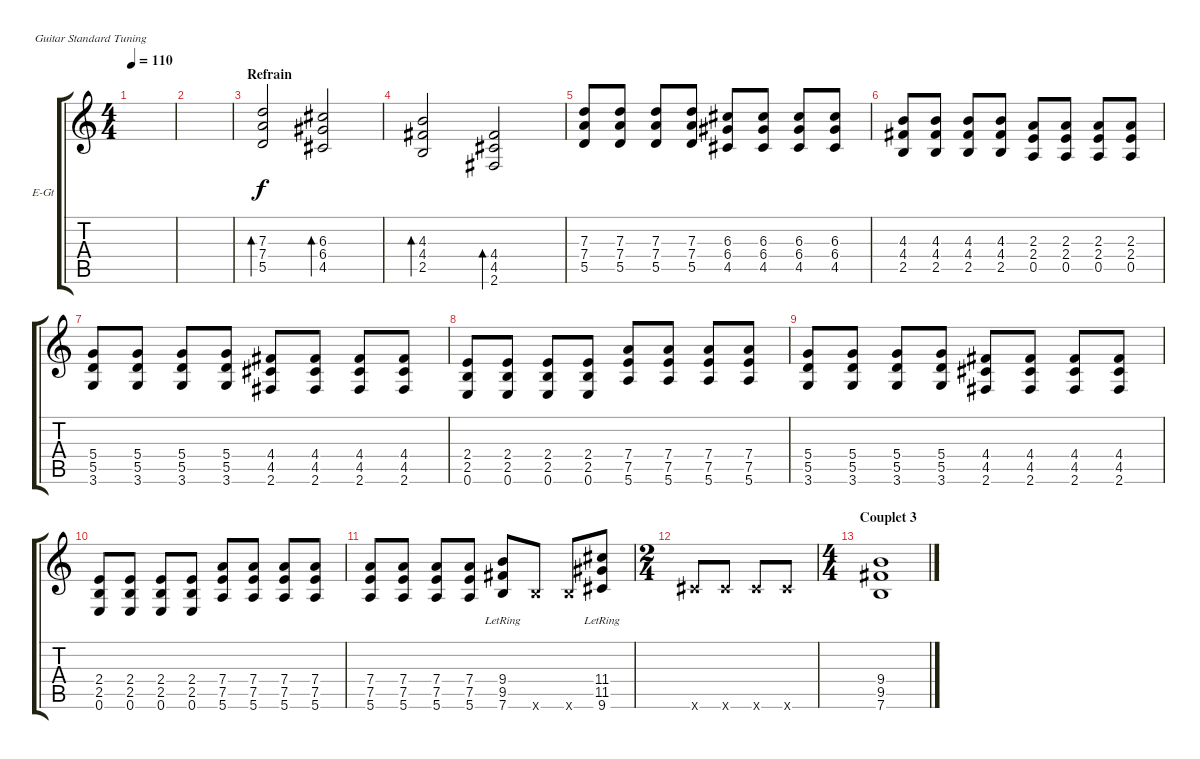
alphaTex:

\defaultSystemsLayout 4
\bracketExtendMode groupsimilarinstruments
\firstSystemTrackNameOrientation horizontal
\otherSystemsTrackNameOrientation horizontal
\track ("Guitare" "E-Gt") {instrument electricguitarclean}
\staff {score tabs}
\tuning (E4 B3 G3 D3 A2 E2)
\ts (4 4)
\tempo 110
\clef g2
\ks c
|
|
\section ("" "Refrain")
(7.3 7.4 5.5).2{bd 36} (4.5 6.4 6.3).2{bd 79} |
(2.5 4.4 4.3).2{bd 61} (4.5 4.4 2.6).2{bd 82} |
(7.3 7.4 5.5).8 (5.5 7.4 7.3).8 (7.3 7.4 5.5).8 (5.5 7.4 7.3).8 (6.3 6.4 4.5).8 (6.4 6.3 4.5).8 (6.4 6.3 4.5).8 (6.4 6.3 4.5).8 |
(4.3 4.4 2.5).8 (2.5 4.4 4.3).8 (4.3 4.4 2.5).8 (2.5 4.4 4.3).8 (2.3 2.4 0.5).8 (2.4 2.3 0.5).8 (2.4 2.3 0.5).8 (2.4 2.3 0.5).8 |
(5.4 5.5 3.6).8 (3.6 5.5 5.4).8 (5.4 3.6 5.5).8 (5.4 5.5 3.6).8 (4.4 4.5 2.6).8 (4.4 4.5 2.6).8 (4.4 4.5 2.6).8 (4.4 4.5 2.6).8 |
(2.4 2.5 0.6).8 (2.4 2.5 0.6).8 (2.4 2.5 0.6).8 (2.4 2.5 0.6).8 (7.4 7.5 5.6).8 (7.4 7.5 5.6).8 (7.4 7.5 5.6).8 (7.4 7.5 5.6).8 |
(5.4 5.5 3.6).8 (3.6 5.5 5.4).8 (5.4 3.6 5.5).8 (5.4 5.5 3.6).8 (4.4 4.5 2.6).8 (4.4 4.5 2.6).8 (4.4 4.5 2.6).8 (4.4 4.5 2.6).8 |
(2.4 2.5 0.6).8 (2.4 2.5 0.6).8 (2.4 2.5 0.6).8 (2.4 2.5 0.6).8 (7.4 7.5 5.6).8 (7.4 7.5 5.6).8 (7.4 7.5 5.6).8 (7.4 7.5 5.6).8 |
(7.4 7.5 5.6).8 (7.4 7.5 5.6).8 (7.4 7.5 5.6).8 (5.6 7.4 7.5).8 (7.6{lr} 9.5{lr} 9.4{lr}).8 7.6{x}.8 7.6{x}.8 (9.6{lr} 11.5{lr} 11.4{lr}).8 |
\ts (2 4)
9.6{x}.8 9.6{x}.8 9.6{x}.8 9.6{x}.8 |
\ts (4 4)
\section ("" "Couplet 3")
(7.6 9.4 9.5).1
